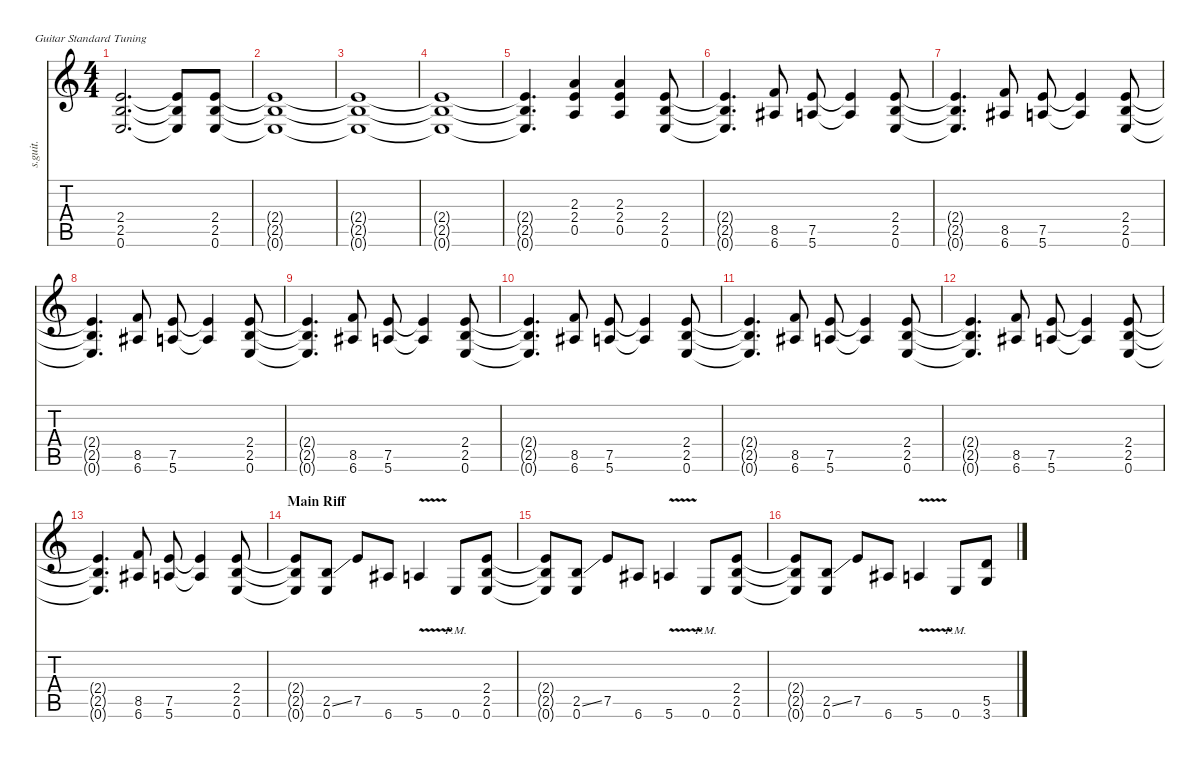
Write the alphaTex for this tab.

\defaultSystemsLayout 4
\hideDynamics
\bracketExtendMode nobrackets
\track ("Kirk Hammett (Lead)" "s.guit.") {instrument distortionguitar}
\staff {score tabs}
\tuning (E4 B3 G3 D3 A2 E2)
\ts (4 4)
\tempo (124 hide)
\clef g2
\ks c
(2.4{t} 2.5{t} 0.6{t}).2{d lyrics (0 "") lyrics (1 "") lyrics (2 "") lyrics (3 "") lyrics (4 "") dy mf} (2.4{t} 2.5{t} 0.6{t}).8{lyrics (0 "") lyrics (1 "") lyrics (2 "") lyrics (3 "") lyrics (4 "") dy f} (2.4 2.5 0.6).8{lyrics (0 "") lyrics (1 "") lyrics (2 "") lyrics (3 "") lyrics (4 "")} |
(2.4{t} 2.5{t} 0.6{t}).1{lyrics (0 "") lyrics (1 "") lyrics (2 "") lyrics (3 "") lyrics (4 "")} |
(2.4{t} 2.5{t} 0.6{t}).1{lyrics (0 "") lyrics (1 "") lyrics (2 "") lyrics (3 "") lyrics (4 "")} |
(2.4{t} 2.5{t} 0.6{t}).1{lyrics (0 "") lyrics (1 "") lyrics (2 "") lyrics (3 "") lyrics (4 "")} |
(2.4{t} 2.5{t} 0.6{t}).4{d lyrics (0 "") lyrics (1 "") lyrics (2 "") lyrics (3 "") lyrics (4 "")} (2.3 2.4 0.5).4{lyrics (0 "") lyrics (1 "") lyrics (2 "") lyrics (3 "") lyrics (4 "")} (2.3 2.4 0.5).4{lyrics (0 "") lyrics (1 "") lyrics (2 "") lyrics (3 "") lyrics (4 "")} (2.4 2.5 0.6).8{lyrics (0 "") lyrics (1 "") lyrics (2 "") lyrics (3 "") lyrics (4 "")} |
(2.4{t} 2.5{t} 0.6{t}).4{d lyrics (0 "") lyrics (1 "") lyrics (2 "") lyrics (3 "") lyrics (4 "")} (8.5 6.6{acc #}).8{lyrics (0 "") lyrics (1 "") lyrics (2 "") lyrics (3 "") lyrics (4 "")} (7.5 5.6).8{lyrics (0 "") lyrics (1 "") lyrics (2 "") lyrics (3 "") lyrics (4 "")} (7.5{t} 5.6{t}).4{lyrics (0 "") lyrics (1 "") lyrics (2 "") lyrics (3 "") lyrics (4 "")} (2.4 2.5 0.6).8{lyrics (0 "") lyrics (1 "") lyrics (2 "") lyrics (3 "") lyrics (4 "")} |
(2.4{t} 2.5{t} 0.6{t}).4{d lyrics (0 "") lyrics (1 "") lyrics (2 "") lyrics (3 "") lyrics (4 "")} (8.5 6.6{acc #}).8{lyrics (0 "") lyrics (1 "") lyrics (2 "") lyrics (3 "") lyrics (4 "")} (7.5 5.6).8{lyrics (0 "") lyrics (1 "") lyrics (2 "") lyrics (3 "") lyrics (4 "")} (7.5{t} 5.6{t}).4{lyrics (0 "") lyrics (1 "") lyrics (2 "") lyrics (3 "") lyrics (4 "")} (2.4 2.5 0.6).8{lyrics (0 "") lyrics (1 "") lyrics (2 "") lyrics (3 "") lyrics (4 "")} |
(2.4{t} 2.5{t} 0.6{t}).4{d lyrics (0 "") lyrics (1 "") lyrics (2 "") lyrics (3 "") lyrics (4 "")} (8.5 6.6{acc #}).8{lyrics (0 "") lyrics (1 "") lyrics (2 "") lyrics (3 "") lyrics (4 "")} (7.5 5.6).8{lyrics (0 "") lyrics (1 "") lyrics (2 "") lyrics (3 "") lyrics (4 "")} (7.5{t} 5.6{t}).4{lyrics (0 "") lyrics (1 "") lyrics (2 "") lyrics (3 "") lyrics (4 "")} (2.4 2.5 0.6).8{lyrics (0 "") lyrics (1 "") lyrics (2 "") lyrics (3 "") lyrics (4 "")} |
(2.4{t} 2.5{t} 0.6{t}).4{d lyrics (0 "") lyrics (1 "") lyrics (2 "") lyrics (3 "") lyrics (4 "")} (8.5 6.6{acc #}).8{lyrics (0 "") lyrics (1 "") lyrics (2 "") lyrics (3 "") lyrics (4 "")} (7.5 5.6).8{lyrics (0 "") lyrics (1 "") lyrics (2 "") lyrics (3 "") lyrics (4 "")} (7.5{t} 5.6{t}).4{lyrics (0 "") lyrics (1 "") lyrics (2 "") lyrics (3 "") lyrics (4 "")} (2.4 2.5 0.6).8{lyrics (0 "") lyrics (1 "") lyrics (2 "") lyrics (3 "") lyrics (4 "")} |
(2.4{t} 2.5{t} 0.6{t}).4{d lyrics (0 "") lyrics (1 "") lyrics (2 "") lyrics (3 "") lyrics (4 "")} (8.5 6.6{acc #}).8{lyrics (0 "") lyrics (1 "") lyrics (2 "") lyrics (3 "") lyrics (4 "")} (7.5 5.6).8{lyrics (0 "") lyrics (1 "") lyrics (2 "") lyrics (3 "") lyrics (4 "")} (7.5{t} 5.6{t}).4{lyrics (0 "") lyrics (1 "") lyrics (2 "") lyrics (3 "") lyrics (4 "")} (2.4 2.5 0.6).8{lyrics (0 "") lyrics (1 "") lyrics (2 "") lyrics (3 "") lyrics (4 "")} |
(2.4{t} 2.5{t} 0.6{t}).4{d lyrics (0 "") lyrics (1 "") lyrics (2 "") lyrics (3 "") lyrics (4 "")} (8.5 6.6{acc #}).8{lyrics (0 "") lyrics (1 "") lyrics (2 "") lyrics (3 "") lyrics (4 "")} (7.5 5.6).8{lyrics (0 "") lyrics (1 "") lyrics (2 "") lyrics (3 "") lyrics (4 "")} (7.5{t} 5.6{t}).4{lyrics (0 "") lyrics (1 "") lyrics (2 "") lyrics (3 "") lyrics (4 "")} (2.4 2.5 0.6).8{lyrics (0 "") lyrics (1 "") lyrics (2 "") lyrics (3 "") lyrics (4 "")} |
(2.4{t} 2.5{t} 0.6{t}).4{d lyrics (0 "") lyrics (1 "") lyrics (2 "") lyrics (3 "") lyrics (4 "")} (8.5 6.6{acc #}).8{lyrics (0 "") lyrics (1 "") lyrics (2 "") lyrics (3 "") lyrics (4 "")} (7.5 5.6).8{lyrics (0 "") lyrics (1 "") lyrics (2 "") lyrics (3 "") lyrics (4 "")} (7.5{t} 5.6{t}).4{lyrics (0 "") lyrics (1 "") lyrics (2 "") lyrics (3 "") lyrics (4 "")} (2.4 2.5 0.6).8{lyrics (0 "") lyrics (1 "") lyrics (2 "") lyrics (3 "") lyrics (4 "")} |
(2.4{t} 2.5{t} 0.6{t}).4{d lyrics (0 "") lyrics (1 "") lyrics (2 "") lyrics (3 "") lyrics (4 "")} (8.5 6.6{acc #}).8{lyrics (0 "") lyrics (1 "") lyrics (2 "") lyrics (3 "") lyrics (4 "")} (7.5 5.6).8{lyrics (0 "") lyrics (1 "") lyrics (2 "") lyrics (3 "") lyrics (4 "")} (7.5{t} 5.6{t}).4{lyrics (0 "") lyrics (1 "") lyrics (2 "") lyrics (3 "") lyrics (4 "")} (2.4 2.5 0.6).8{lyrics (0 "") lyrics (1 "") lyrics (2 "") lyrics (3 "") lyrics (4 "")} |
\section ("" "Main Riff")
(2.4{t} 2.5{t} 0.6{t}).8{lyrics (0 "") lyrics (1 "") lyrics (2 "") lyrics (3 "") lyrics (4 "")} (2.5{ss} 0.6).8{lyrics (0 "") lyrics (1 "") lyrics (2 "") lyrics (3 "") lyrics (4 "")} 7.5.8{lyrics (0 "") lyrics (1 "") lyrics (2 "") lyrics (3 "") lyrics (4 "")} 6.6{acc #}.8{lyrics (0 "") lyrics (1 "") lyrics (2 "") lyrics (3 "") lyrics (4 "")} 5.6{v}.4{lyrics (0 "") lyrics (1 "") lyrics (2 "") lyrics (3 "") lyrics (4 "")} 0.6{pm}.8{lyrics (0 "") lyrics (1 "") lyrics (2 "") lyrics (3 "") lyrics (4 "")} (2.4 2.5 0.6).8{lyrics (0 "") lyrics (1 "") lyrics (2 "") lyrics (3 "") lyrics (4 "")} |
(2.4{t} 2.5{t} 0.6{t}).8{lyrics (0 "") lyrics (1 "") lyrics (2 "") lyrics (3 "") lyrics (4 "")} (2.5{ss} 0.6).8{lyrics (0 "") lyrics (1 "") lyrics (2 "") lyrics (3 "") lyrics (4 "")} 7.5.8{lyrics (0 "") lyrics (1 "") lyrics (2 "") lyrics (3 "") lyrics (4 "")} 6.6{acc #}.8{lyrics (0 "") lyrics (1 "") lyrics (2 "") lyrics (3 "") lyrics (4 "")} 5.6{v}.4{lyrics (0 "") lyrics (1 "") lyrics (2 "") lyrics (3 "") lyrics (4 "")} 0.6{pm}.8{lyrics (0 "") lyrics (1 "") lyrics (2 "") lyrics (3 "") lyrics (4 "")} (2.4 2.5 0.6).8{lyrics (0 "") lyrics (1 "") lyrics (2 "") lyrics (3 "") lyrics (4 "")} |
(2.4{t} 2.5{t} 0.6{t}).8{lyrics (0 "") lyrics (1 "") lyrics (2 "") lyrics (3 "") lyrics (4 "")} (2.5{ss} 0.6).8{lyrics (0 "") lyrics (1 "") lyrics (2 "") lyrics (3 "") lyrics (4 "")} 7.5.8{lyrics (0 "") lyrics (1 "") lyrics (2 "") lyrics (3 "") lyrics (4 "")} 6.6{acc #}.8{lyrics (0 "") lyrics (1 "") lyrics (2 "") lyrics (3 "") lyrics (4 "")} 5.6{v}.4{lyrics (0 "") lyrics (1 "") lyrics (2 "") lyrics (3 "") lyrics (4 "")} 0.6{pm}.8{lyrics (0 "") lyrics (1 "") lyrics (2 "") lyrics (3 "") lyrics (4 "")} (5.5 3.6).8{lyrics (0 "") lyrics (1 "") lyrics (2 "") lyrics (3 "") lyrics (4 "")}
